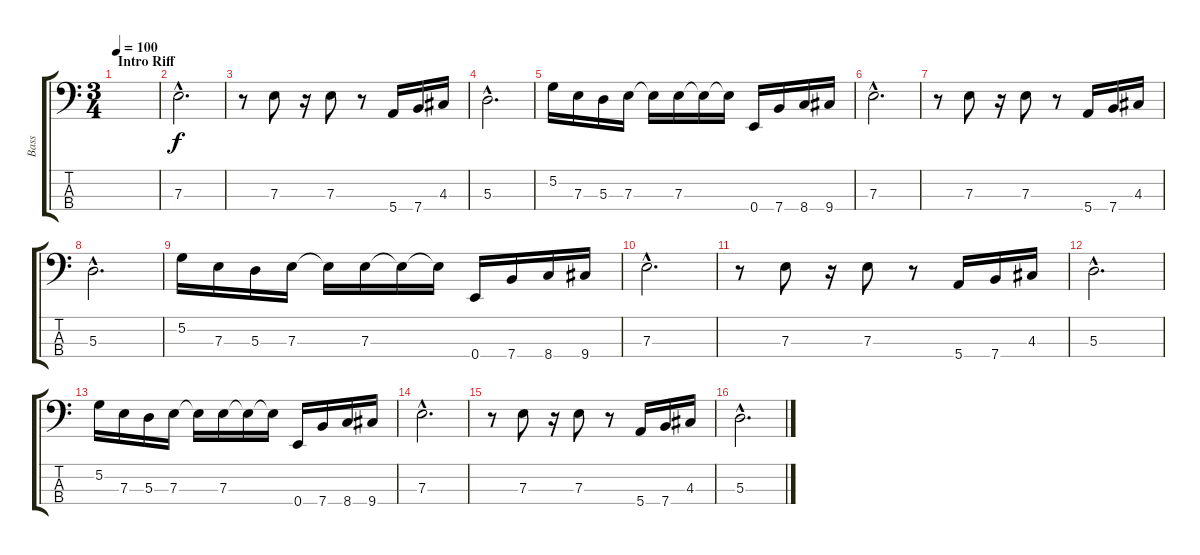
\track ("Bass" "Bass") {instrument electricbasspick}
\staff {score tabs}
\tuning (G2 D2 A1 E1) {hide}
\ts (3 4)
\section ("" "Intro Riff")
\tempo 100
\clef f4
\ks c
|
7.3{hac}.2{d} |
r.8 7.3.8 r.16 7.3.8 r.8 5.4.16 7.4.16 4.3.16 |
5.3{hac}.2{d} |
5.2.16 7.3.16 5.3.16 7.3.16 7.3{t}.16 7.3.16 7.3{t}.16 7.3{t}.16 0.4.16 7.4.16 8.4.16 9.4.16 |
7.3{hac}.2{d} |
r.8 7.3.8 r.16 7.3.8 r.8 5.4.16 7.4.16 4.3.16 |
5.3{hac}.2{d} |
5.2.16 7.3.16 5.3.16 7.3.16 7.3{t}.16 7.3.16 7.3{t}.16 7.3{t}.16 0.4.16 7.4.16 8.4.16 9.4.16 |
7.3{hac}.2{d} |
r.8 7.3.8 r.16 7.3.8 r.8 5.4.16 7.4.16 4.3.16 |
5.3{hac}.2{d} |
5.2.16 7.3.16 5.3.16 7.3.16 7.3{t}.16 7.3.16 7.3{t}.16 7.3{t}.16 0.4.16 7.4.16 8.4.16 9.4.16 |
7.3{hac}.2{d} |
r.8 7.3.8 r.16 7.3.8 r.8 5.4.16 7.4.16 4.3.16 |
5.3{hac}.2{d}
